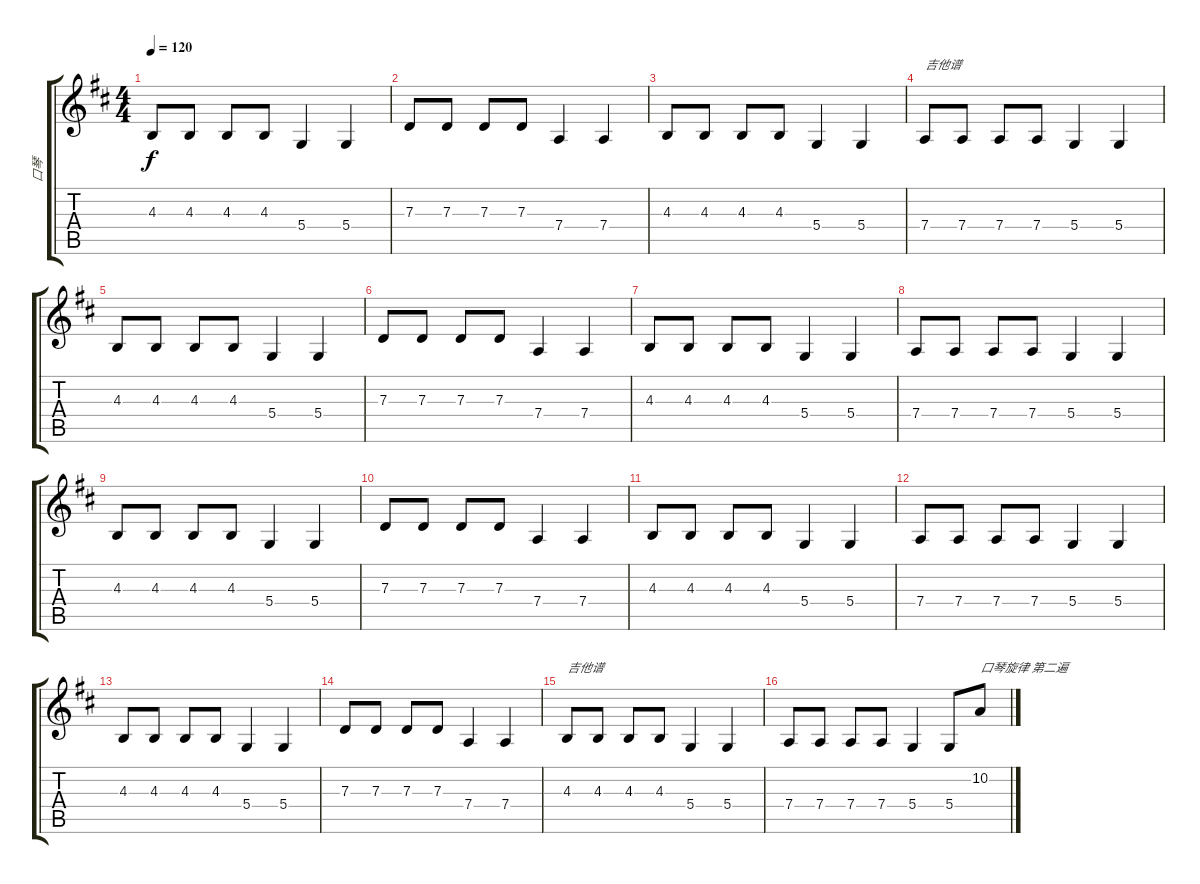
\track ("口琴" "口琴") {instrument harmonica}
\staff {score tabs}
\tuning (E4 B3 G3 D3 A2 E2) {hide}
\ts (4 4)
\tempo 120
\clef g2
\ks d
4.3.8{dy f} 4.3.8 4.3.8 4.3.8 5.4.4 5.4.4 |
7.3.8 7.3.8 7.3.8 7.3.8 7.4.4 7.4.4 |
4.3.8 4.3.8 4.3.8 4.3.8 5.4.4 5.4.4 |
7.4.8{txt "吉他谱"} 7.4.8 7.4.8 7.4.8 5.4.4 5.4.4 |
4.3.8 4.3.8 4.3.8 4.3.8 5.4.4 5.4.4 |
7.3.8 7.3.8 7.3.8 7.3.8 7.4.4 7.4.4 |
4.3.8 4.3.8 4.3.8 4.3.8 5.4.4 5.4.4 |
7.4.8 7.4.8 7.4.8 7.4.8 5.4.4 5.4.4 |
4.3.8 4.3.8 4.3.8 4.3.8 5.4.4 5.4.4 |
7.3.8 7.3.8 7.3.8 7.3.8 7.4.4 7.4.4 |
4.3.8 4.3.8 4.3.8 4.3.8 5.4.4 5.4.4 |
7.4.8 7.4.8 7.4.8 7.4.8 5.4.4 5.4.4 |
4.3.8 4.3.8 4.3.8 4.3.8 5.4.4 5.4.4 |
7.3.8 7.3.8 7.3.8 7.3.8 7.4.4 7.4.4 |
4.3.8{txt "吉他谱"} 4.3.8 4.3.8 4.3.8 5.4.4 5.4.4 |
7.4.8 7.4.8 7.4.8 7.4.8 5.4.4 5.4.8 10.2.8{txt "口琴旋律 第二遍"}
